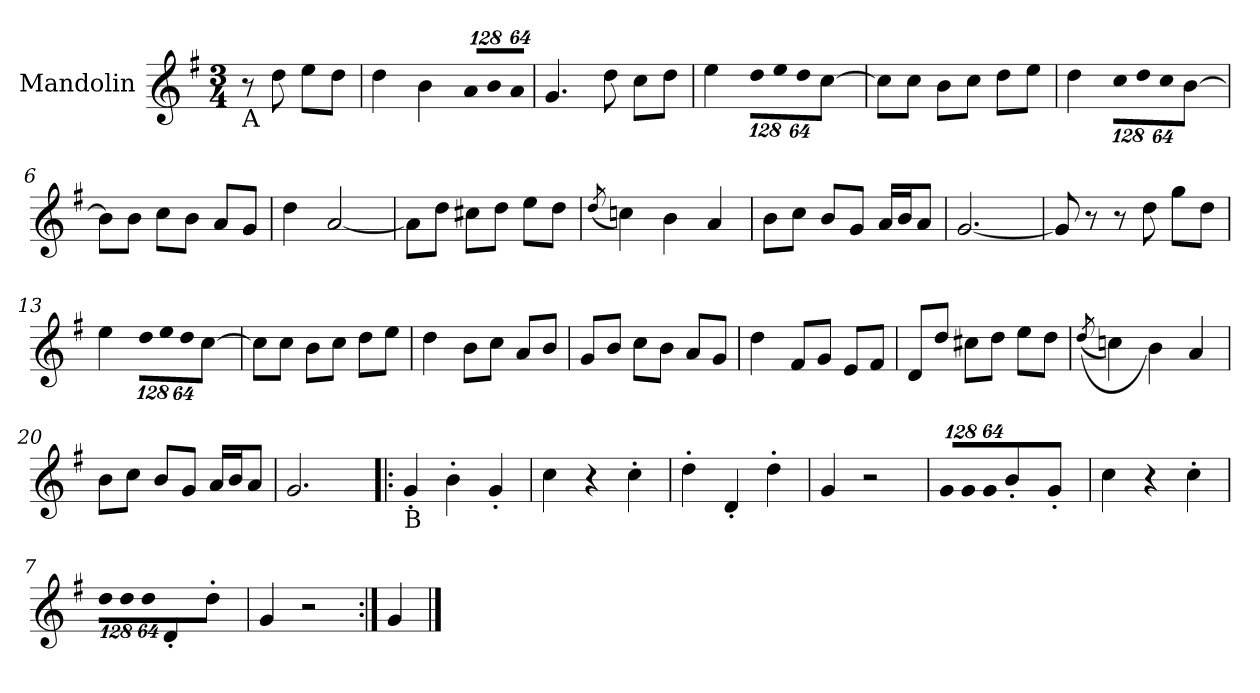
**kern
*part1
*staff1
*I"Mandolin
*I'Mand.
!!LO:PB:g=z
*clefG2
*k[f#]
*G:
*M3/4
*MM160
=
!LO:TX:b:t=A
8r
8ddi\
8eei\L
8ddi\J
=1
4ddi\
4bi\
*Xbrackettup
!LO:N:vis=8
1024%85ai/L
!LO:N:vis=8
1024%85bi/
!LO:N:vis=8
512%43ai/J
=2
4.gi/
8ddi\
8cci\L
8ddi\J
=3
4eei\
!LO:N:vis=8
1024%85ddi\L
!LO:N:vis=8
1024%85eei\
!LO:N:vis=8
512%43ddi\J
[>4cci\
=4
8cci\L]
8cci\J
8bi\L
8cci\J
8ddi\L
8eei\J
=5
4ddi\
!LO:N:vis=8
1024%85cci\L
!LO:N:vis=8
1024%85ddi\
!LO:N:vis=8
512%43cci\J
[>4bi\
=6
8bi\L]
8bi\J
8cci\L
8bi\J
8ai/L
8gi/J
!!LO:LB:g=z
=7
4ddi\
[<2ai/
=8
8ai\L]
8ddi\J
8cc#Xi\L
8ddi\J
8eei\L
8ddi\J
=9
(8qddi/
4ccni\)
4bi\
4ai/
=10
8bi\L
8cci\J
8bi/L
8gi/J
16ai/LL
16bi/J
8ai/J
=11
[<2.gi/
=12
8gi/]
8r
8r
8ddi\
8ggi\L
8ddi\J
!!LO:LB:g=z
=13
4eei\
!LO:N:vis=8
1024%85ddi\L
!LO:N:vis=8
1024%85eei\
!LO:N:vis=8
512%43ddi\J
[>4cci\
=14
8cci\L]
8cci\J
8bi\L
8cci\J
8ddi\L
8eei\J
=15
4ddi\
8bi\L
8cci\J
8ai/L
8bi/J
=16
8gi/L
8bi/J
8cci\L
8bi\J
8ai/L
8gi/J
!!LO:LB:g=z
=17
4ddi\
8f#i/L
8gi/J
8ei/L
8f#i/J
=18
8di/L
8ddi/J
8cc#Xi\L
8ddi\J
8eei\L
8ddi\J
=19
((8qddi/
4ccni\)
4bi\)
4ai/
=20
8bi\L
8cci\J
8bi/L
8gi/J
16ai/LL
16bi/J
8ai/J
=21
2.gi/
!!LO:LB:g=z
=1!|:
!LO:TX:b:t=B
4g'i/
4b'i\
4g'i/
=2
4cci\
4r
4cc'i\
=3
4dd'i\
4d'i/
4dd'i\
=4
4gi/
2r
!!LO:LB:g=z
=5
!LO:N:vis=8
1024%85gi/L
!LO:N:vis=8
1024%85gi/
!LO:N:vis=8
512%43gi/J
4b'i\
4g'i/
=6
4cci\
4r
4cc'i\
=7
!LO:N:vis=8
1024%85ddi\L
!LO:N:vis=8
1024%85ddi\
!LO:N:vis=8
512%43ddi\J
4d'i/
4dd'i\
=8
4gi/
2r
=9:|!
4gi/
==
*-
